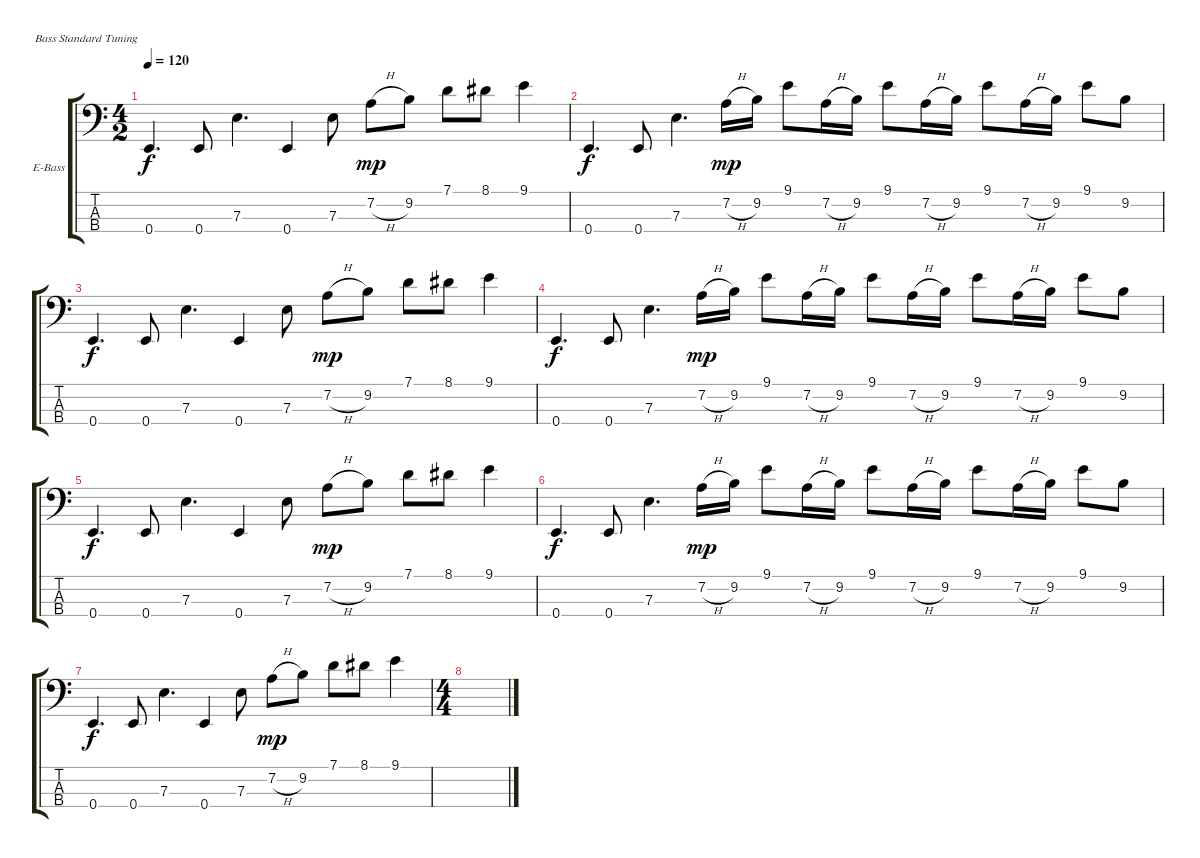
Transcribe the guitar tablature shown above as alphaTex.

\defaultSystemsLayout 4
\bracketExtendMode groupsimilarinstruments
\firstSystemTrackNameOrientation horizontal
\otherSystemsTrackNameOrientation horizontal
\track ("Electric Bass" "E-Bass") {instrument electricbassfinger}
\staff {score tabs}
\tuning (G2 D2 A1 E1)
\ts (4 2)
\tempo 120
\clef f4
\ks c
0.4.4{d dy f} 0.4.8 7.3.4{d} 0.4.4 7.3.8 7.2{h}.8{dy mp} 9.2.8 7.1.8 8.1.8 9.1.4 |
0.4.4{d dy f} 0.4.8 7.3.4{d} 7.2{h}.16{dy mp} 9.2.16 9.1.8 7.2{h}.16 9.2.16 9.1.8 7.2{h}.16 9.2.16 9.1.8 7.2{h}.16 9.2.16 9.1.8 9.2.8 |
0.4.4{d dy f} 0.4.8 7.3.4{d} 0.4.4 7.3.8 7.2{h}.8{dy mp} 9.2.8 7.1.8 8.1.8 9.1.4 |
0.4.4{d dy f} 0.4.8 7.3.4{d} 7.2{h}.16{dy mp} 9.2.16 9.1.8 7.2{h}.16 9.2.16 9.1.8 7.2{h}.16 9.2.16 9.1.8 7.2{h}.16 9.2.16 9.1.8 9.2.8 |
0.4.4{d dy f} 0.4.8 7.3.4{d} 0.4.4 7.3.8 7.2{h}.8{dy mp} 9.2.8 7.1.8 8.1.8 9.1.4 |
0.4.4{d dy f} 0.4.8 7.3.4{d} 7.2{h}.16{dy mp} 9.2.16 9.1.8 7.2{h}.16 9.2.16 9.1.8 7.2{h}.16 9.2.16 9.1.8 7.2{h}.16 9.2.16 9.1.8 9.2.8 |
0.4.4{d dy f} 0.4.8 7.3.4{d} 0.4.4 7.3.8 7.2{h}.8{dy mp} 9.2.8 7.1.8 8.1.8 9.1.4 |
\ts (4 4)
